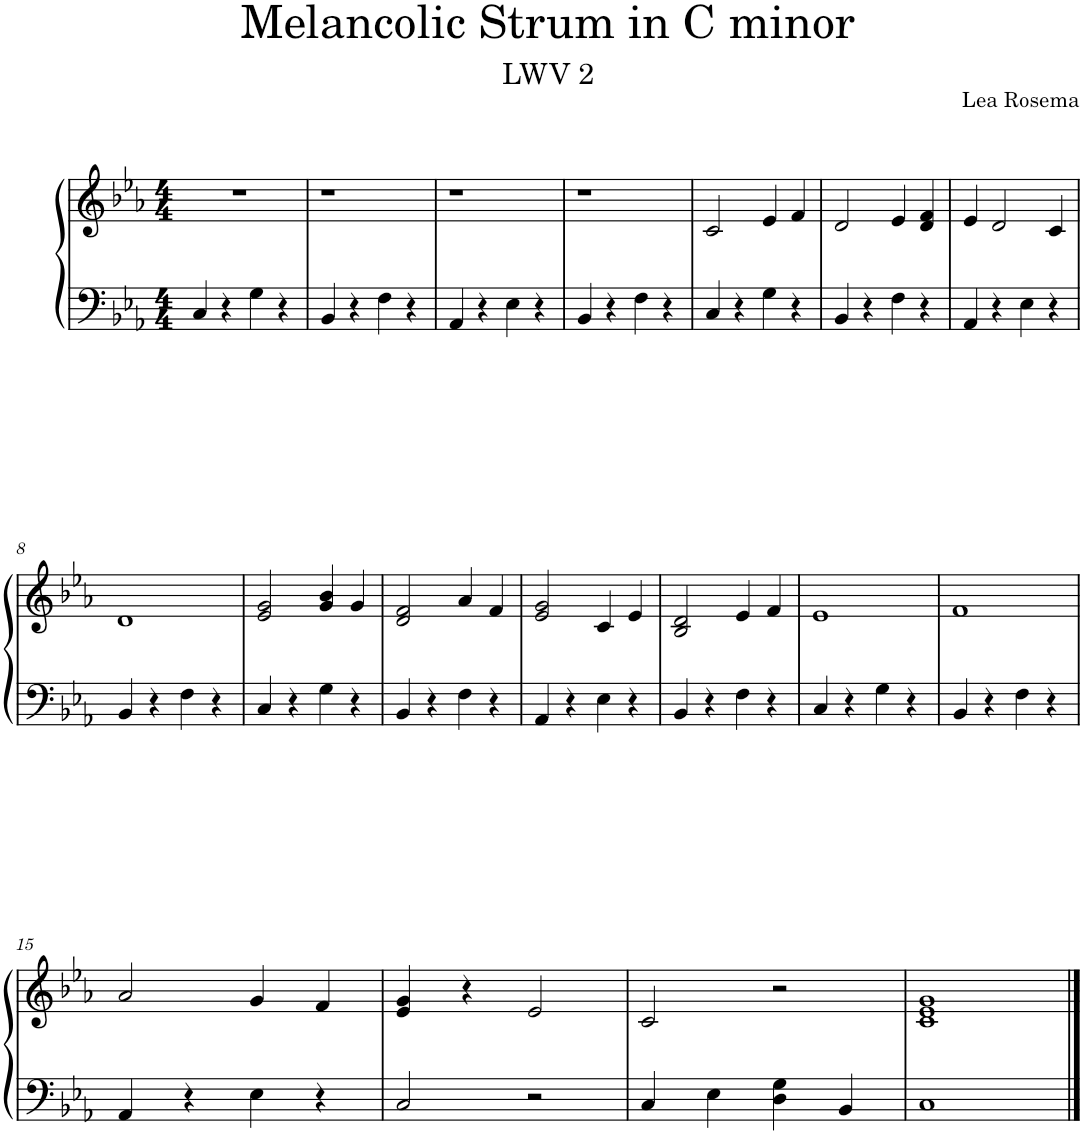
**kern	**kern
*part1	*part1
*staff2	*staff1
*I"Klavier	*
*I'Klav.	*
*clefF4	*clefG2
*k[b-e-a-]	*k[b-e-a-]
*M4/4	*M4/4
=1	=1
4C/	1r
4r	.
4G\	.
4r	.
=2	=2
4BB-/	1r
4r	.
4F\	.
4r	.
=3	=3
4AA-/	1r
4r	.
4E-\	.
4r	.
=4	=4
4BB-/	1r
4r	.
4F\	.
4r	.
=5	=5
4C/	2c/
4r	.
4G\	4e-/
4r	4f/
=6	=6
4BB-/	2d/
4r	.
4F\	4e-/
4r	4d/ 4f/
=7	=7
4AA-/	4e-/
4r	2d/
4E-\	.
4r	4c/
!!LO:LB:g=z
=8	=8
4BB-/	1d
4r	.
4F\	.
4r	.
=9	=9
4C/	2e-/ 2g/
4r	.
4G\	4g/ 4b-/
4r	4g/
=10	=10
4BB-/	2d/ 2f/
4r	.
4F\	4a-/
4r	4f/
=11	=11
4AA-/	2e-/ 2g/
4r	.
4E-\	4c/
4r	4e-/
=12	=12
4BB-/	2B-/ 2d/
4r	.
4F\	4e-/
4r	4f/
=13	=13
4C/	1e-
4r	.
4G\	.
4r	.
=14	=14
4BB-/	1f
4r	.
4F\	.
4r	.
!!LO:LB:g=z
=15	=15
4AA-/	2a-/
4r	.
4E-\	4g/
4r	4f/
=16	=16
2C/	4e-/ 4g/
.	4r
2r	2e-/
=17	=17
4C/	2c/
4E-\	.
4D\ 4G\	2r
4BB-/	.
=18	=18
1C	1c 1e- 1g
==	==
*-	*-
